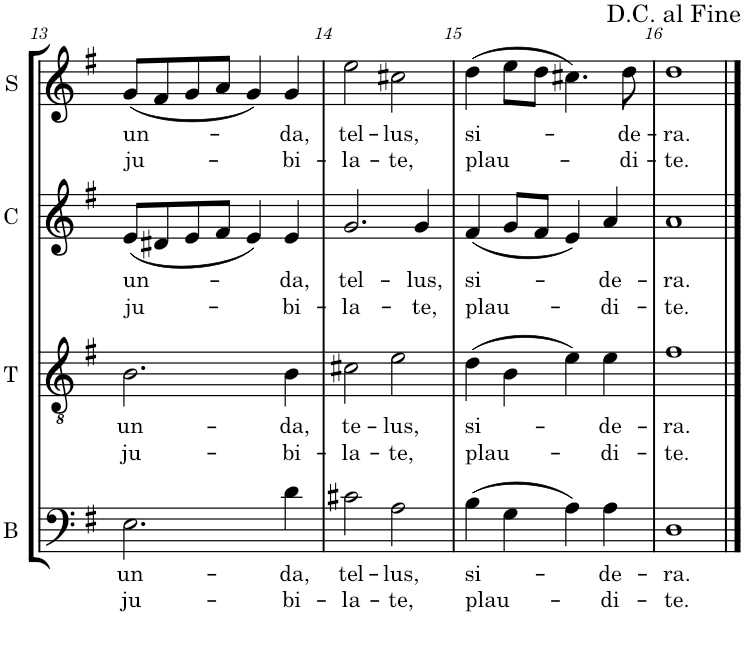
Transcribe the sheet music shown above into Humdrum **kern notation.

**kern	**text	**text	**kern	**text	**text	**kern	**text	**text	**kern	**text	**text
*part4	*part4	*part4	*part3	*part3	*part3	*part2	*part2	*part2	*part1	*part1	*part1
*staff4	*staff4	*staff4	*staff3	*staff3	*staff3	*staff2	*staff2	*staff2	*staff1	*staff1	*staff1
*I"Bassi	*	*	*I"Tenori	*	*	*I"Contralti	*	*	*I"Soprani	*	*
*I'B	*	*	*I'T	*	*	*I'C	*	*	*I'S	*	*
!!LO:PB:g=z
*clefF4	*	*	*clefGv2	*	*	*clefG2	*	*	*clefG2	*	*
*k[f#]	*	*	*k[f#]	*	*	*k[f#]	*	*	*k[f#]	*	*
*M4/4	*	*	*M4/4	*	*	*M4/4	*	*	*M4/4	*	*
*met(c)	*	*	*met(c)	*	*	*met(c)	*	*	*met(c)	*	*
=13	=13	=13	=13	=13	=13	=13	=13	=13	=13	=13	=13
!	!LO:LY:b	!LO:LY:b	!	!LO:LY:b	!LO:LY:b	!	!LO:LY:b	!LO:LY:b	!	!LO:LY:b	!LO:LY:b
2.E\	un-	ju-	2.B\	un-	ju-	(8e/L	un-	ju-	(8g/L	un-	ju-
.	.	.	.	.	.	8d#X/	.	.	8f#/	.	.
.	.	.	.	.	.	8e/	.	.	8g/	.	.
.	.	.	.	.	.	8f#/J	.	.	8a/J	.	.
.	.	.	.	.	.	4e/)	.	.	4g/)	.	.
!	!LO:LY:b	!LO:LY:b	!	!LO:LY:b	!LO:LY:b	!	!LO:LY:b	!LO:LY:b	!	!LO:LY:b	!LO:LY:b
4d\	-da,	-bi-	4B\	-da,	-bi-	4e/	-da,	-bi-	4g/	-da,	-bi-
=14	=14	=14	=14	=14	=14	=14	=14	=14	=14	=14	=14
!	!LO:LY:b	!LO:LY:b	!	!LO:LY:b	!LO:LY:b	!	!LO:LY:b	!LO:LY:b	!	!LO:LY:b	!LO:LY:b
2c#X\	tel-	-la-	2c#X\	te-	-la-	2.g/	tel-	-la-	2ee\	tel-	-la-
!	!LO:LY:b	!LO:LY:b	!	!LO:LY:b	!LO:LY:b	!	!	!	!	!LO:LY:b	!LO:LY:b
2A\	-lus,	-te,	2e\	-lus,	-te,	.	.	.	2cc#X\	-lus,	-te,
!	!	!	!	!	!	!	!LO:LY:b	!LO:LY:b	!	!	!
.	.	.	.	.	.	4g/	-lus,	-te,	.	.	.
=15	=15	=15	=15	=15	=15	=15	=15	=15	=15	=15	=15
!	!LO:LY:b	!LO:LY:b	!	!LO:LY:b	!LO:LY:b	!	!LO:LY:b	!LO:LY:b	!	!LO:LY:b	!LO:LY:b
(4B\	si-	plau-	(4d\	si-	plau-	(4f#/	si-	plau-	(4dd\	si-	plau-
4G\	.	.	4B\	.	.	8g/L	.	.	8ee\L	.	.
.	.	.	.	.	.	8f#/J	.	.	8dd\J	.	.
4A\)	.	.	4e\)	.	.	4e/)	.	.	4.cc#X\)	.	.
!	!LO:LY:b	!LO:LY:b	!	!LO:LY:b	!LO:LY:b	!	!LO:LY:b	!LO:LY:b	!	!	!
4A\	-de-	di-	4e\	-de-	-di-	4a/	-de-	-di-	.	.	.
!	!	!	!	!	!	!	!	!	!	!LO:LY:b	!LO:LY:b
.	.	.	.	.	.	.	.	.	8dd\	-de-	-di-
=16	=16	=16	=16	=16	=16	=16	=16	=16	=16	=16	=16
!	!LO:LY:b	!LO:LY:b	!	!LO:LY:b	!LO:LY:b	!	!LO:LY:b	!LO:LY:b	!	!LO:LY:b	!LO:LY:b
1D	-ra.	-te.	1f#	-ra.	-te.	1a	-ra.	-te.	1dd	-ra.	-te.
==	==	==	==	==	==	==	==	==	==	==	==
*-	*-	*-	*-	*-	*-	*-	*-	*-	*-	*-	*-
